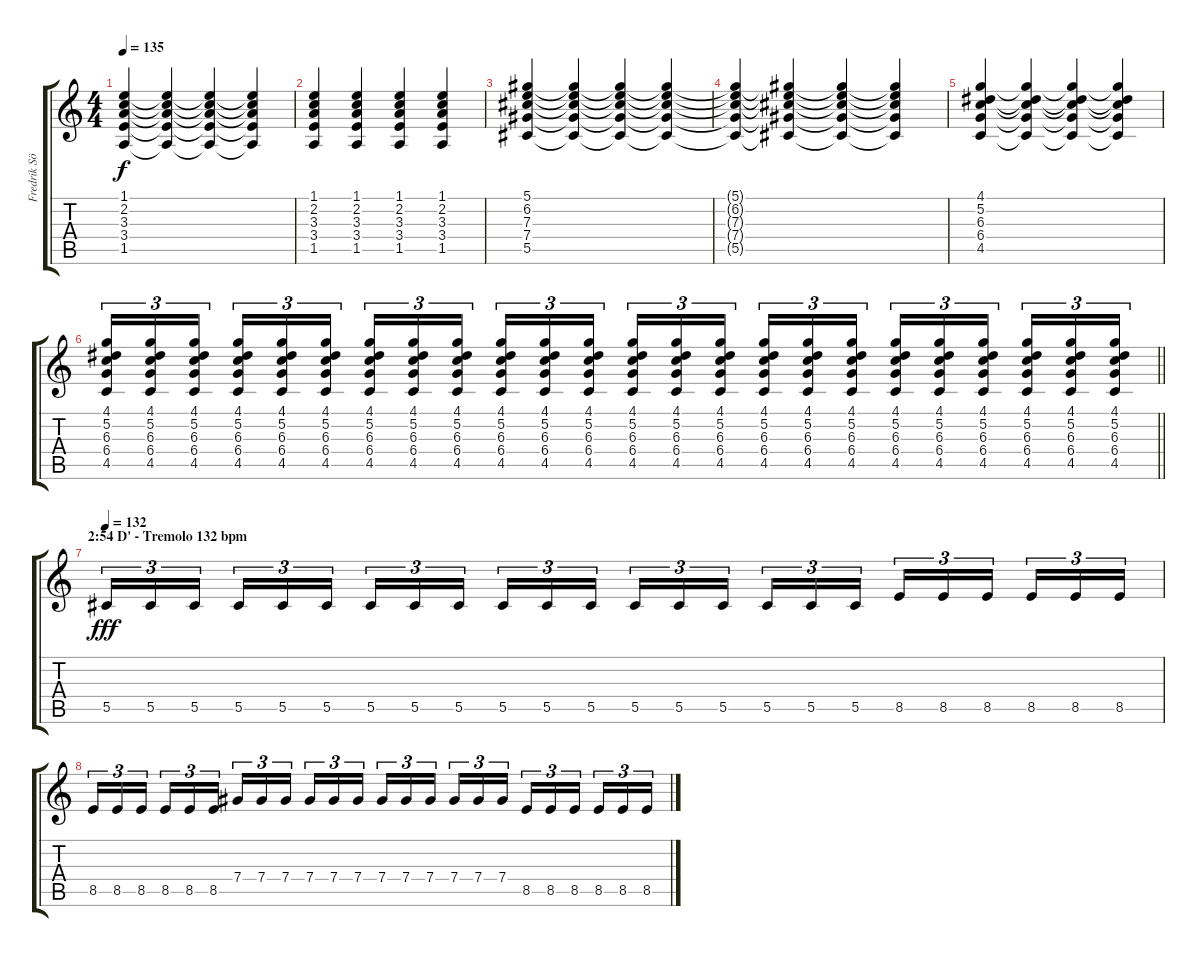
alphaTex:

\track ("Fredrik Söderberg (D# Tuning)" "Fredrik Sö") {instrument distortionguitar}
\staff {score tabs}
\tuning (Eb4 Bb3 Gb3 Db3 Ab2 Eb2) {hide}
\ts (4 4)
\tempo 135
\clef g2
\ks c
(1.1 2.2 3.3 3.4 1.5).4{dy f} (1.1{t} 2.2{t} 3.3{t} 3.4{t} 1.5{t}).4 (1.1{t} 2.2{t} 3.3{t} 3.4{t} 1.5{t}).4 (1.1{t} 2.2{t} 3.3{t} 3.4{t} 1.5{t}).4 |
(1.1 2.2 3.3 3.4 1.5).4 (1.1 2.2 3.3 3.4 1.5).4 (1.1 2.2 3.3 3.4 1.5).4 (1.1 2.2 3.3 3.4 1.5).4 |
(5.1 6.2 7.3 7.4 5.5).4 (5.1{t} 6.2{t} 7.3{t} 7.4{t} 5.5{t}).4 (5.1{t} 6.2{t} 7.3{t} 7.4{t} 5.5{t}).4 (5.1{t} 6.2{t} 7.3{t} 7.4{t} 5.5{t}).4 |
(5.1{t} 6.2{t} 7.3{t} 7.4{t} 5.5{t}).4 (5.1{t} 6.2{t} 7.3{t} 7.4{t} 5.5{t}).4 (5.1{t} 6.2{t} 7.3{t} 7.4{t} 5.5{t}).4 (5.1{t} 6.2{t} 7.3{t} 7.4{t} 5.5{t}).4 |
(4.1 5.2 6.3 6.4 4.5).4 (4.1{t} 5.2{t} 6.3{t} 6.4{t} 4.5{t}).4 (4.1{t} 5.2{t} 6.3{t} 6.4{t} 4.5{t}).4 (4.1{t} 5.2{t} 6.3{t} 6.4{t} 4.5{t}).4 |
\barLineRight lightlight
(4.1 5.2 6.3 6.4 4.5).16{tu (3 2)} (4.1 5.2 6.3 6.4 4.5).16{tu (3 2)} (4.1 5.2 6.3 6.4 4.5).16{tu (3 2) beam splitsecondary} (4.1 5.2 6.3 6.4 4.5).16{tu (3 2)} (4.1 5.2 6.3 6.4 4.5).16{tu (3 2)} (4.1 5.2 6.3 6.4 4.5).16{tu (3 2)} (4.1 5.2 6.3 6.4 4.5).16{tu (3 2)} (4.1 5.2 6.3 6.4 4.5).16{tu (3 2)} (4.1 5.2 6.3 6.4 4.5).16{tu (3 2) beam splitsecondary} (4.1 5.2 6.3 6.4 4.5).16{tu (3 2)} (4.1 5.2 6.3 6.4 4.5).16{tu (3 2)} (4.1 5.2 6.3 6.4 4.5).16{tu (3 2)} (4.1 5.2 6.3 6.4 4.5).16{tu (3 2)} (4.1 5.2 6.3 6.4 4.5).16{tu (3 2)} (4.1 5.2 6.3 6.4 4.5).16{tu (3 2) beam splitsecondary} (4.1 5.2 6.3 6.4 4.5).16{tu (3 2)} (4.1 5.2 6.3 6.4 4.5).16{tu (3 2)} (4.1 5.2 6.3 6.4 4.5).16{tu (3 2)} (4.1 5.2 6.3 6.4 4.5).16{tu (3 2)} (4.1 5.2 6.3 6.4 4.5).16{tu (3 2)} (4.1 5.2 6.3 6.4 4.5).16{tu (3 2) beam splitsecondary} (4.1 5.2 6.3 6.4 4.5).16{tu (3 2)} (4.1 5.2 6.3 6.4 4.5).16{tu (3 2)} (4.1 5.2 6.3 6.4 4.5).16{tu (3 2)} |
\section ("" "2:54 D' - Tremolo 132 bpm")
\tempo 132
5.5.16{tu (3 2) dy fff} 5.5.16{tu (3 2)} 5.5.16{tu (3 2) beam splitsecondary} 5.5.16{tu (3 2)} 5.5.16{tu (3 2)} 5.5.16{tu (3 2)} 5.5.16{tu (3 2)} 5.5.16{tu (3 2)} 5.5.16{tu (3 2) beam splitsecondary} 5.5.16{tu (3 2)} 5.5.16{tu (3 2)} 5.5.16{tu (3 2)} 5.5.16{tu (3 2)} 5.5.16{tu (3 2)} 5.5.16{tu (3 2) beam splitsecondary} 5.5.16{tu (3 2)} 5.5.16{tu (3 2)} 5.5.16{tu (3 2)} 8.5.16{tu (3 2)} 8.5.16{tu (3 2)} 8.5.16{tu (3 2) beam splitsecondary} 8.5.16{tu (3 2)} 8.5.16{tu (3 2)} 8.5.16{tu (3 2)} |
8.5.16{tu (3 2)} 8.5.16{tu (3 2)} 8.5.16{tu (3 2) beam splitsecondary} 8.5.16{tu (3 2)} 8.5.16{tu (3 2)} 8.5.16{tu (3 2)} 7.4.16{tu (3 2)} 7.4.16{tu (3 2)} 7.4.16{tu (3 2) beam splitsecondary} 7.4.16{tu (3 2)} 7.4.16{tu (3 2)} 7.4.16{tu (3 2)} 7.4.16{tu (3 2)} 7.4.16{tu (3 2)} 7.4.16{tu (3 2) beam splitsecondary} 7.4.16{tu (3 2)} 7.4.16{tu (3 2)} 7.4.16{tu (3 2)} 8.5.16{tu (3 2)} 8.5.16{tu (3 2)} 8.5.16{tu (3 2) beam splitsecondary} 8.5.16{tu (3 2)} 8.5.16{tu (3 2)} 8.5.16{tu (3 2)}
